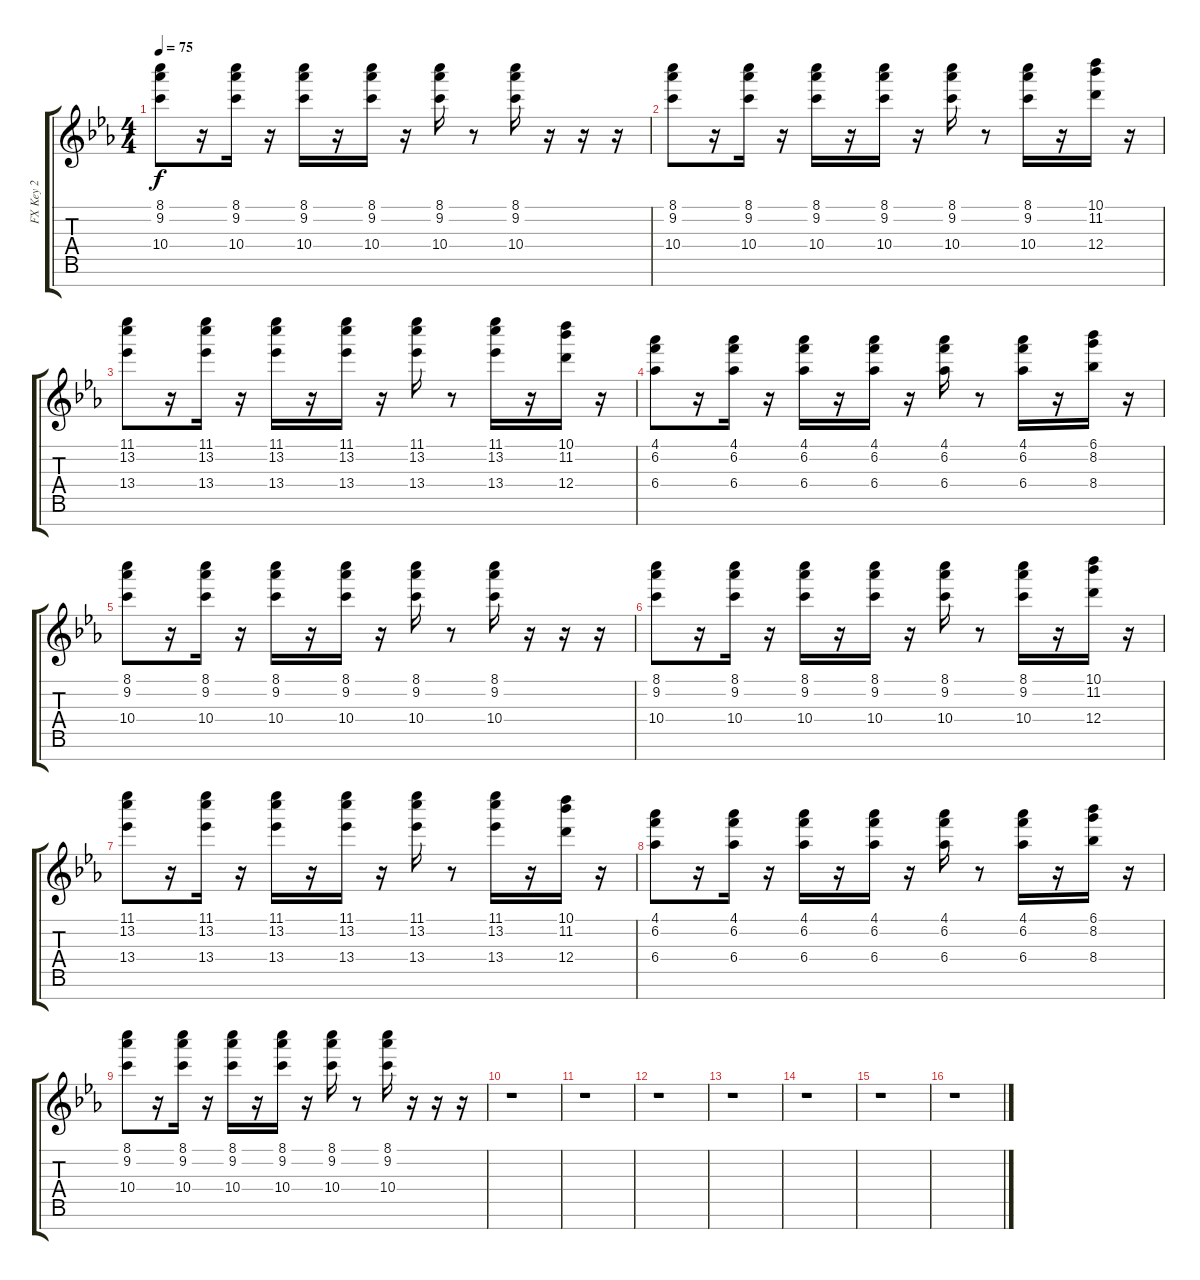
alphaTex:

\track ("FX Key 2" "FX Key 2") {instrument stringensemble1}
\staff {score tabs}
\tuning (E6 B5 G5 D5 A4 E4 B3) {hide}
\ts (4 4)
\tempo 75
\clef g2
\ks eb
(8.1 9.2 10.4).8{dy f} r.16 (8.1 9.2 10.4).16 r.16 (8.1 9.2 10.4).16 r.16 (8.1 9.2 10.4).16 r.16 (8.1 9.2 10.4).16 r.8 (8.1 9.2 10.4).16 r.16 r.16 r.16 |
(8.1 9.2 10.4).8 r.16 (8.1 9.2 10.4).16 r.16 (8.1 9.2 10.4).16 r.16 (8.1 9.2 10.4).16 r.16 (8.1 9.2 10.4).16 r.8 (8.1 9.2 10.4).16 r.16 (10.1 11.2 12.4).16 r.16 |
(11.1 13.2 13.4).8 r.16 (11.1 13.2 13.4).16 r.16 (11.1 13.2 13.4).16 r.16 (11.1 13.2 13.4).16 r.16 (11.1 13.2 13.4).16 r.8 (11.1 13.2 13.4).16 r.16 (10.1 11.2 12.4).16 r.16 |
(4.1 6.2 6.4).8 r.16 (4.1 6.2 6.4).16 r.16 (4.1 6.2 6.4).16 r.16 (4.1 6.2 6.4).16 r.16 (4.1 6.2 6.4).16 r.8 (4.1 6.2 6.4).16 r.16 (6.1 8.2 8.4).16 r.16 |
(8.1 9.2 10.4).8 r.16 (8.1 9.2 10.4).16 r.16 (8.1 9.2 10.4).16 r.16 (8.1 9.2 10.4).16 r.16 (8.1 9.2 10.4).16 r.8 (8.1 9.2 10.4).16 r.16 r.16 r.16 |
(8.1 9.2 10.4).8 r.16 (8.1 9.2 10.4).16 r.16 (8.1 9.2 10.4).16 r.16 (8.1 9.2 10.4).16 r.16 (8.1 9.2 10.4).16 r.8 (8.1 9.2 10.4).16 r.16 (10.1 11.2 12.4).16 r.16 |
(11.1 13.2 13.4).8 r.16 (11.1 13.2 13.4).16 r.16 (11.1 13.2 13.4).16 r.16 (11.1 13.2 13.4).16 r.16 (11.1 13.2 13.4).16 r.8 (11.1 13.2 13.4).16 r.16 (10.1 11.2 12.4).16 r.16 |
(4.1 6.2 6.4).8 r.16 (4.1 6.2 6.4).16 r.16 (4.1 6.2 6.4).16 r.16 (4.1 6.2 6.4).16 r.16 (4.1 6.2 6.4).16 r.8 (4.1 6.2 6.4).16 r.16 (6.1 8.2 8.4).16 r.16 |
(8.1 9.2 10.4).8 r.16 (8.1 9.2 10.4).16 r.16 (8.1 9.2 10.4).16 r.16 (8.1 9.2 10.4).16 r.16 (8.1 9.2 10.4).16 r.8 (8.1 9.2 10.4).16 r.16 r.16 r.16 |
r.1 |
r.1 |
r.1 |
r.1 |
r.1 |
r.1 |
r.1
